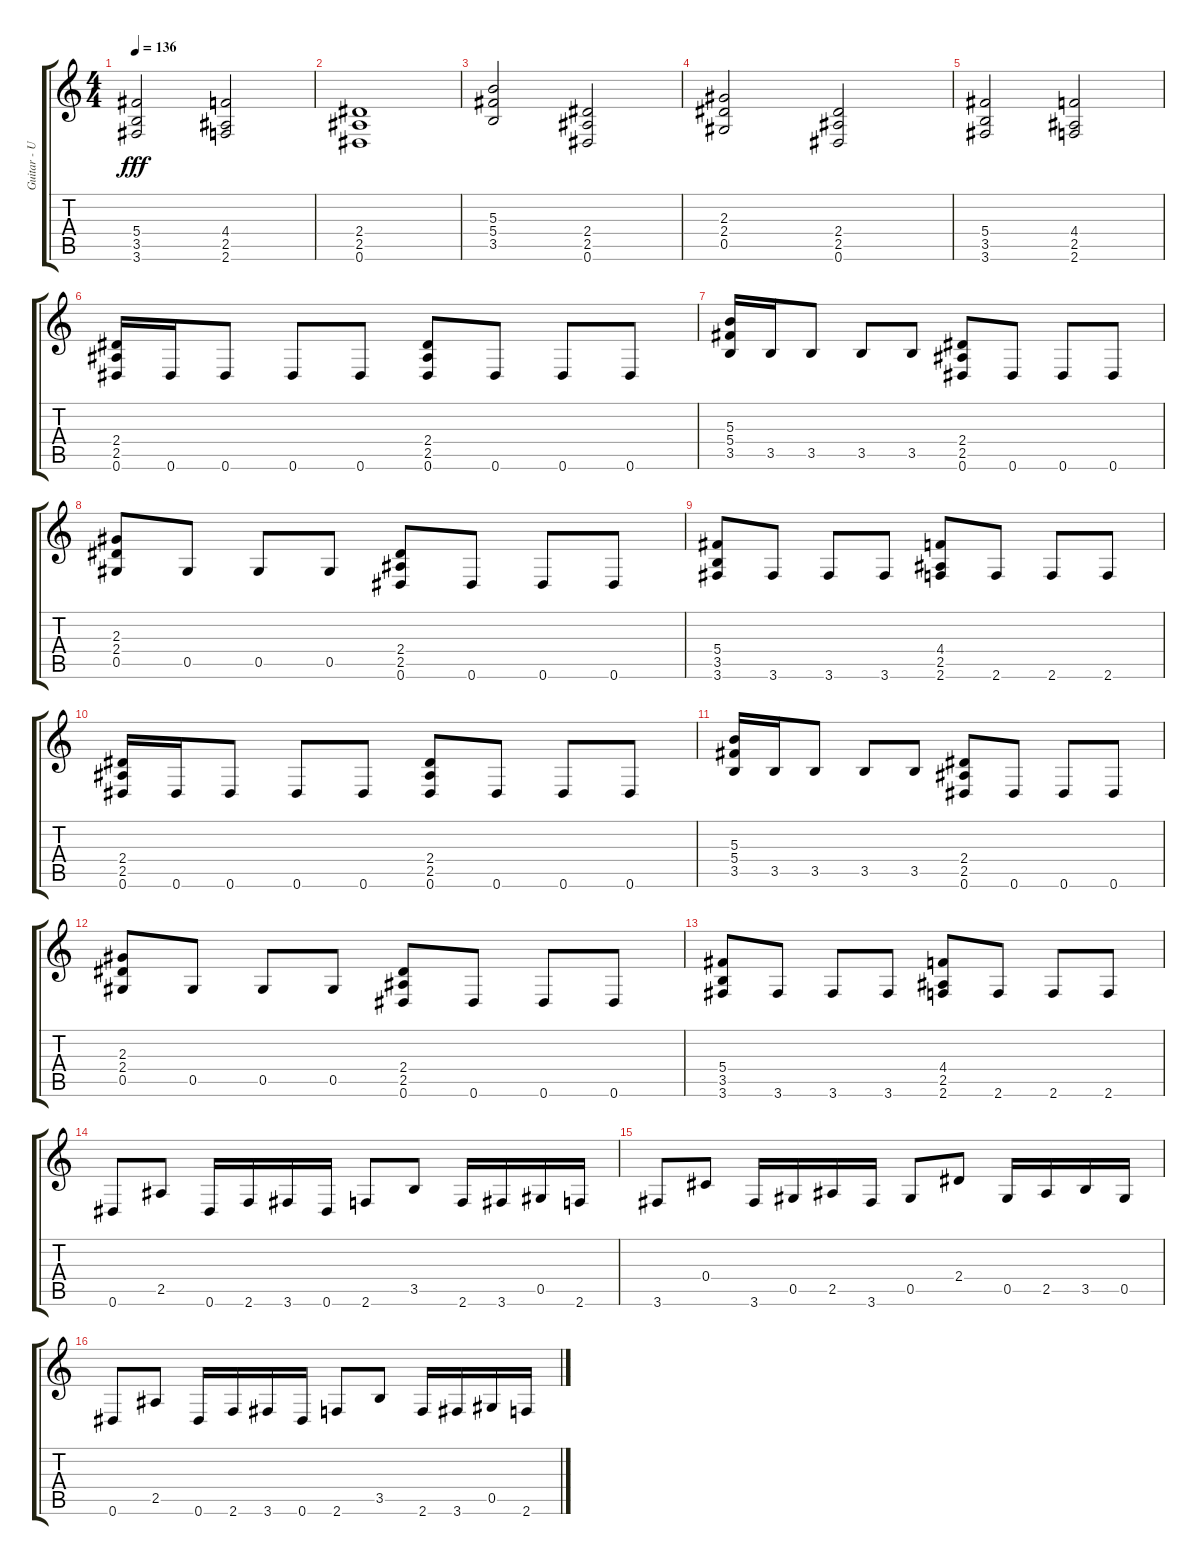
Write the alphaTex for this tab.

\track ("Guitar - Uriy Melisov" "Guitar - U") {instrument distortionguitar}
\staff {score tabs}
\tuning (Eb4 Bb3 Gb3 Db3 Ab2 Eb2) {hide}
\ts (4 4)
\tempo 136
\clef g2
\ks c
(5.4 3.5 3.6).2{dy fff} (4.4 2.5 2.6).2 |
(2.4 2.5 0.6).1 |
(5.3 5.4 3.5).2 (2.4 2.5 0.6).2 |
(2.3 2.4 0.5).2 (2.4 2.5 0.6).2 |
(5.4 3.5 3.6).2 (4.4 2.5 2.6).2 |
(2.4 2.5 0.6).16 0.6.16 0.6.8 0.6.8 0.6.8 (2.4 2.5 0.6).8 0.6.8 0.6.8 0.6.8 |
(5.3 5.4 3.5).16 3.5.16 3.5.8 3.5.8 3.5.8 (2.4 2.5 0.6).8 0.6.8 0.6.8 0.6.8 |
(2.3 2.4 0.5).8 0.5.8 0.5.8 0.5.8 (2.4 2.5 0.6).8 0.6.8 0.6.8 0.6.8 |
(5.4 3.5 3.6).8 3.6.8 3.6.8 3.6.8 (4.4 2.5 2.6).8 2.6.8 2.6.8 2.6.8 |
(2.4 2.5 0.6).16 0.6.16 0.6.8 0.6.8 0.6.8 (2.4 2.5 0.6).8 0.6.8 0.6.8 0.6.8 |
(5.3 5.4 3.5).16 3.5.16 3.5.8 3.5.8 3.5.8 (2.4 2.5 0.6).8 0.6.8 0.6.8 0.6.8 |
(2.3 2.4 0.5).8 0.5.8 0.5.8 0.5.8 (2.4 2.5 0.6).8 0.6.8 0.6.8 0.6.8 |
(5.4 3.5 3.6).8 3.6.8 3.6.8 3.6.8 (4.4 2.5 2.6).8 2.6.8 2.6.8 2.6.8 |
0.6.8 2.5.8 0.6.16 2.6.16 3.6.16 0.6.16 2.6.8 3.5.8 2.6.16 3.6.16 0.5.16 2.6.16 |
3.6.8 0.4.8 3.6.16 0.5.16 2.5.16 3.6.16 0.5.8 2.4.8 0.5.16 2.5.16 3.5.16 0.5.16 |
0.6.8 2.5.8 0.6.16 2.6.16 3.6.16 0.6.16 2.6.8 3.5.8 2.6.16 3.6.16 0.5.16 2.6.16
